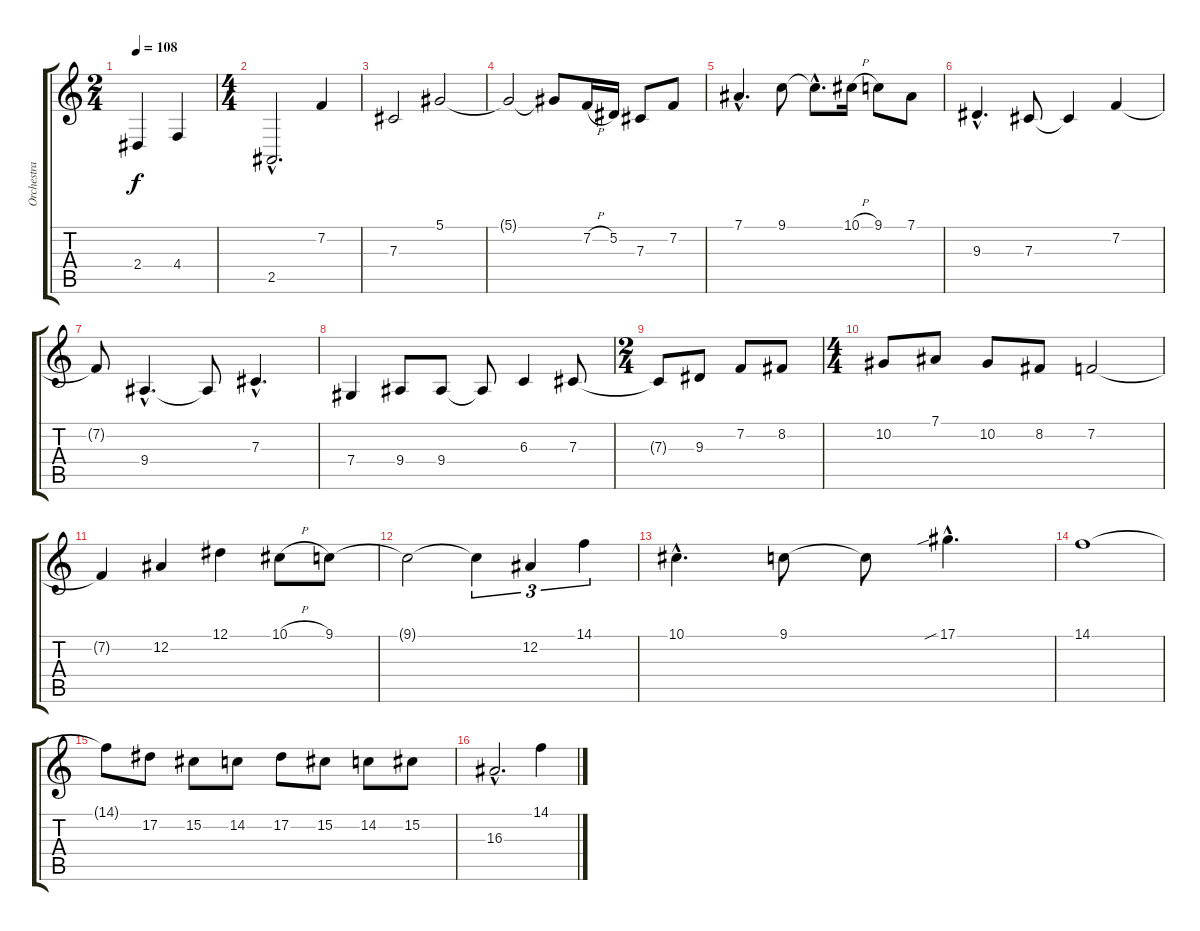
\track ("Orchestra" "Orchestra") {instrument stringensemble1}
\staff {score tabs}
\tuning (Eb4 Bb3 Gb3 Db3 Ab2 Eb2) {hide}
\ts (2 4)
\tempo 108
\clef g2
\ks c
2.4.4{dy f} 4.4.4 |
\ts (4 4)
2.5{hac}.2{d} 7.2.4 |
7.3.2 5.1.2 |
5.1{t}.2 5.1{t}.8 7.2{h}.16 5.2.16 7.3.8 7.2.8 |
7.1{hac}.4{d} 9.1.8 9.1{hac t}.8{d} 10.1{h}.16 9.1.8 7.1.8 |
9.3{hac}.4{d} 7.3.8 7.3{t}.4 7.2.4 |
7.2{t}.8 9.4{hac}.4{d} 9.4{t}.8 7.3{hac}.4{d} |
7.4.4 9.4.8 9.4.8 9.4{t}.8 6.3.4 7.3.8 |
\ts (2 4)
7.3{t}.8 9.3.8 7.2.8 8.2.8 |
\ts (4 4)
10.2.8 7.1.8 10.2.8 8.2.8 7.2.2 |
7.2{t}.4 12.2.4 12.1.4 10.1{h}.8 9.1.8 |
9.1{t}.2 9.1{t}.4{tu (3 2)} 12.2.4{tu (3 2)} 14.1.4{tu (3 2)} |
10.1{hac}.4{d} 9.1.8 9.1{t}.8 17.1{sib hac}.4{d} |
14.1.1 |
14.1{t}.8 17.2.8 15.2.8 14.2.8 17.2.8 15.2.8 14.2.8 15.2.8 |
16.3{hac}.2{d} 14.1.4
